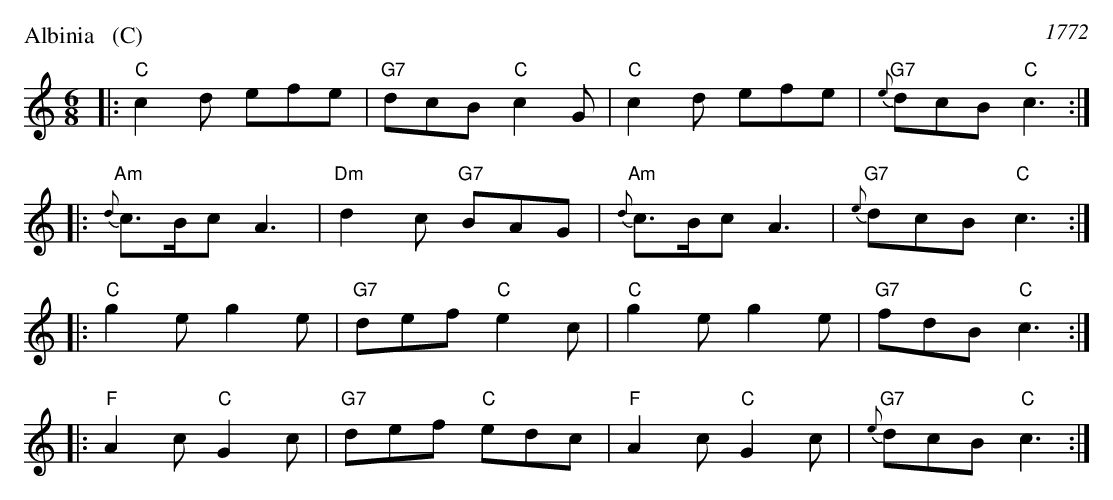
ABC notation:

X:1
P: Albinia   (C)
O: 1772
M: 6/8
L: 1/8
K: C
|: "C"c2d efe | "G7"dcB "C"c2G | "C"c2d efe | "G7"{e}dcB "C"c3 :|
|: "Am"{d}c>Bc A3 | "Dm"d2c "G7"BAG | "Am"{d}c>Bc A3 | "G7"{e}dcB "C"c3 :|
|: "C"g2e g2e | "G7"def "C"e2c | "C"g2e g2e | "G7"fdB "C"c3 :|
|: "F"A2c "C"G2c | "G7"def "C"edc | "F"A2c "C"G2c | "G7"{e}dcB "C"c3 :|
